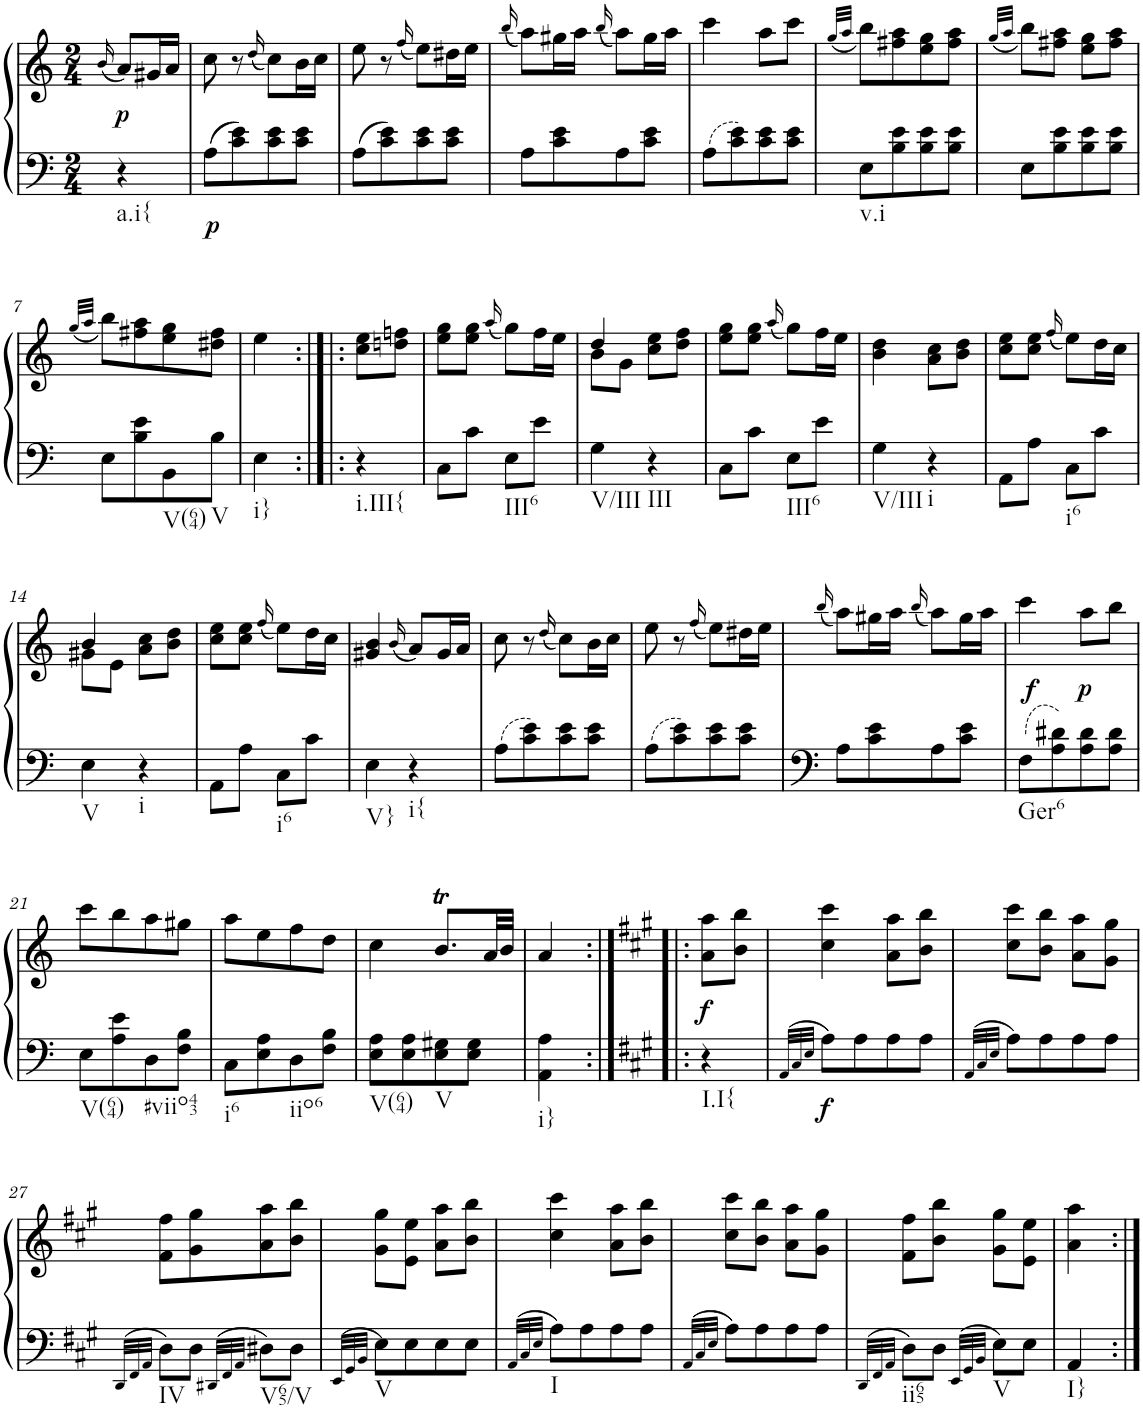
**kern	**kern	**dynam
*part1	*part1	*part1
*staff2	*staff1	*staff1/2
*I"Piano, Piano right	*	*
*I'Pno.	*	*
*clefF4	*clefG2	*
*k[]	*k[]	*
*M2/4	*M2/4	*
=	=	=
.	(16qb/	.
!LO:TX:b:t=a.i{	!	!
!	!	!LO:DY:b
4r	8a/L)	p
.	16g#X/L	.
.	16a/JJ	.
=1	=1	=1
!	!	!LO:DY:b=2
8A\L	8cc\	p
8c\ 8e\	8r	.
.	(16qdd/	.
8c\ 8e\	8cc\L)	.
8c\ 8e\J	16b\L	.
.	16cc\JJ	.
=2	=2	=2
8A\L	8ee\	.
8c\ 8e\	8r	.
.	(16qff/	.
8c\ 8e\	8ee\L)	.
8c\ 8e\J	16dd#X\L	.
.	16ee\JJ	.
=3	=3	=3
.	(16qbb/	.
8A\L	8aa\L)	.
8c\ 8e\	16gg#X\L	.
.	16aa\JJ	.
.	(16qbb/	.
8A\	8aa\L)	.
8c\ 8e\J	16gg#\L	.
.	16aa\JJ	.
=4	=4	=4
8A\L	4ccc\	.
8c\ 8e\	.	.
8c\ 8e\	8aa\L	.
8c\ 8e\J	8ccc\J	.
=5	=5	=5
.	(32qgg/LLL	.
.	32qaa/JJJ	.
!LO:TX:b:t=v.i	!	!
8E\L	8bb\L)	.
8B\ 8e\	8ff#X\ 8aa\	.
8B\ 8e\	8ee\ 8gg\	.
8B\ 8e\J	8ff#\ 8aa\J	.
=6	=6	=6
.	(32qgg/LLL	.
.	32qaa/JJJ	.
8E\L	8bb\L)	.
8B\ 8e\	8ff#X\ 8aa\J	.
8B\ 8e\	8ee\ 8gg\L	.
8B\ 8e\J	8ff#\ 8aa\J	.
!!LO:LB:g=z
=7	=7	=7
.	(32qgg/LLL	.
.	32qaa/JJJ	.
8E\L	8bb\L)	.
8B\ 8e\	8ff#X\ 8aa\	.
!LO:TX:b:t=V(64)	!	!
8BB\	8ee\ 8gg\	.
!LO:TX:b:t=V	!	!
8B\J	8dd#X\ 8ff#\J	.
=8	=8	=8
!LO:TX:b:t=i}	!	!
4E\	4ee\	.
=8X1:|!|:	=8X1:|!|:	=8X1:|!|:
!LO:TX:b:t=i.III{	!	!
4r	8cc\ 8ee\L	.
.	8ddn\ 8ffn\J	.
=9	=9	=9
8C\L	8ee\ 8gg\L	.
8c\J	8ee\ 8gg\J	.
.	(16qaa/	.
!LO:TX:b:t=III6	!	!
8E\L	8gg\L)	.
8e\J	16ff\L	.
.	16ee\JJ	.
=10	=10	=10
*	*^	*
!LO:TX:b:t=V/III	!	!	!
4G\	4dd/	8b\L	.
.	.	8g\J	.
!LO:TX:b:t=III	!	!	!
4r	8cc\ 8ee\L	4ryy	.
.	8dd\ 8ff\J	.	.
*	*v	*v	*
=11	=11	=11
8C\L	8ee\ 8gg\L	.
8c\J	8ee\ 8gg\J	.
.	(16qaa/	.
!LO:TX:b:t=III6	!	!
8E\L	8gg\L)	.
8e\J	16ff\L	.
.	16ee\JJ	.
=12	=12	=12
!LO:TX:b:t=V/III	!	!
4G\	4b\ 4dd\	.
!LO:TX:b:t=i	!	!
4r	8a\ 8cc\L	.
.	8b\ 8dd\J	.
=13	=13	=13
8AA\L	8cc\ 8ee\L	.
8A\J	8cc\ 8ee\J	.
.	(16qff/	.
!LO:TX:b:t=i6	!	!
8C\L	8ee\L)	.
8c\J	16dd\L	.
.	16cc\JJ	.
!!LO:LB:g=z
=14	=14	=14
*	*^	*
!LO:TX:b:t=V	!	!	!
4E\	4b/	8g#X\L	.
.	.	8e\J	.
!LO:TX:b:t=i	!	!	!
4r	8a\ 8cc\L	4ryy	.
.	8b\ 8dd\J	.	.
*	*v	*v	*
=15	=15	=15
8AA\L	8cc\ 8ee\L	.
8A\J	8cc\ 8ee\J	.
.	(16qff/	.
!LO:TX:b:t=i6	!	!
8C\L	8ee\L)	.
8c\J	16dd\L	.
.	16cc\JJ	.
=16	=16	=16
!LO:TX:b:t=V}	!	!
4E\	4g#X/ 4b/	.
.	(16qb/	.
!LO:TX:b:t=i{	!	!
4r	8a/L)	.
.	16g#/L	.
.	16a/JJ	.
=17	=17	=17
8A\L	8cc\	.
8c\ 8e\	8r	.
.	(16qdd/	.
8c\ 8e\	8cc\L)	.
8c\ 8e\J	16b\L	.
.	16cc\JJ	.
=18	=18	=18
8A\L	8ee\	.
8c\ 8e\	8r	.
.	(16qff/	.
8c\ 8e\	8ee\L)	.
8c\ 8e\J	16dd#X\L	.
.	16ee\JJ	.
=19	=19	=19
.	(16qbb/	.
8A\L	8aa\L)	.
8c\ 8e\	16gg#X\L	.
.	16aa\JJ	.
.	(16qbb/	.
8A\	8aa\L)	.
8c\ 8e\J	16gg#\L	.
.	16aa\JJ	.
=20	=20	=20
!LO:TX:b:t=Ger6	!	!
!	!	!LO:DY:b
8F\L	4ccc\	f
8A\ 8d#X\	.	.
!	!	!LO:DY:b
8A\ 8d#\	8aa\L	p
8A\ 8d#\J	8bb\J	.
!!LO:LB:g=z
=21	=21	=21
!LO:TX:b:t=V(64)	!	!
8E\L	8ccc\L	.
8A\ 8e\	8bb\	.
!LO:TX:b:t=#viio43	!	!
8D\	8aa\	.
8F\ 8B\J	8gg#X\J	.
=22	=22	=22
!LO:TX:b:t=i6	!	!
8C\L	8aa\L	.
8E\ 8A\	8ee\	.
!LO:TX:b:t=iio6	!	!
8D\	8ff\	.
8F\ 8B\J	8dd\J	.
=23	=23	=23
!LO:TX:b:t=V(64)	!	!
8E\ 8A\L	4cc\	.
8E\ 8A\	.	.
!LO:TX:b:t=V	!	!
8E\ 8G#X\	8.bt/L	.
8E\ 8G#\J	.	.
.	32a/LL	.
.	32b/JJJ	.
=24	=24	=24
!LO:TX:b:t=i}	!	!
4AA\ 4A\	4a/	.
=24X2:|!|:	=24X2:|!|:	=24X2:|!|:
*k[f#c#g#]	*k[f#c#g#]	*
!LO:TX:b:t=I.I{	!	!
!	!	!LO:DY:b
4r	8a\ 8aa\L	f
.	8b\ 8bb\J	.
=25	=25	=25
32qAA/LLL	.	.
32qC#/	.	.
32qE/JJJ	.	.
!	!	!LO:DY:b=2
8A\L	4cc#\ 4ccc#\	f
8A\	.	.
8A\	8a\ 8aa\L	.
8A\J	8b\ 8bb\J	.
=26	=26	=26
32qAA/LLL	.	.
32qC#/	.	.
32qE/JJJ	.	.
8A\L	8cc#\ 8ccc#\L	.
8A\	8b\ 8bb\J	.
8A\	8a\ 8aa\L	.
8A\J	8g#\ 8gg#\J	.
!!LO:LB:g=z
=27	=27	=27
32qDD/LLL	.	.
32qFF#/	.	.
32qAA/JJJ	.	.
!LO:TX:b:t=IV	!	!
8D\L	8f#\ 8ff#\L	.
8D\J	8g#\ 8gg#\	.
32qDD#X/LLL	.	.
32qFF#/	.	.
32qAA/JJJ	.	.
!LO:TX:b:t=V65/V	!	!
8D#X\L	8a\ 8aa\	.
8D#\J	8b\ 8bb\J	.
=28	=28	=28
32qEE/LLL	.	.
32qGG#/	.	.
32qBB/JJJ	.	.
!LO:TX:b:t=V	!	!
8E\L	8g#\ 8gg#\L	.
8E\	8e\ 8ee\J	.
8E\	8a\ 8aa\L	.
8E\J	8b\ 8bb\J	.
=29	=29	=29
32qAA/LLL	.	.
32qC#/	.	.
32qE/JJJ	.	.
!LO:TX:b:t=I	!	!
8A\L	4cc#\ 4ccc#\	.
8A\	.	.
8A\	8a\ 8aa\L	.
8A\J	8b\ 8bb\J	.
=30	=30	=30
32qAA/LLL	.	.
32qC#/	.	.
32qE/JJJ	.	.
8A\L	8cc#\ 8ccc#\L	.
8A\	8b\ 8bb\J	.
8A\	8a\ 8aa\L	.
8A\J	8g#\ 8gg#\J	.
=31	=31	=31
32qDD/LLL	.	.
32qFF#/	.	.
32qAA/JJJ	.	.
!LO:TX:b:t=ii65	!	!
8D\L	8f#\ 8ff#\L	.
8D\J	8b\ 8bb\J	.
32qEE/LLL	.	.
32qGG#/	.	.
32qBB/JJJ	.	.
!LO:TX:b:t=V	!	!
8E\L	8g#\ 8gg#\L	.
8E\J	8e\ 8ee\J	.
=32	=32	=32
!LO:TX:b:t=I}	!	!
4AA/	4a\ 4aa\	.
=:|!	=:|!	=:|!
*-	*-	*-
